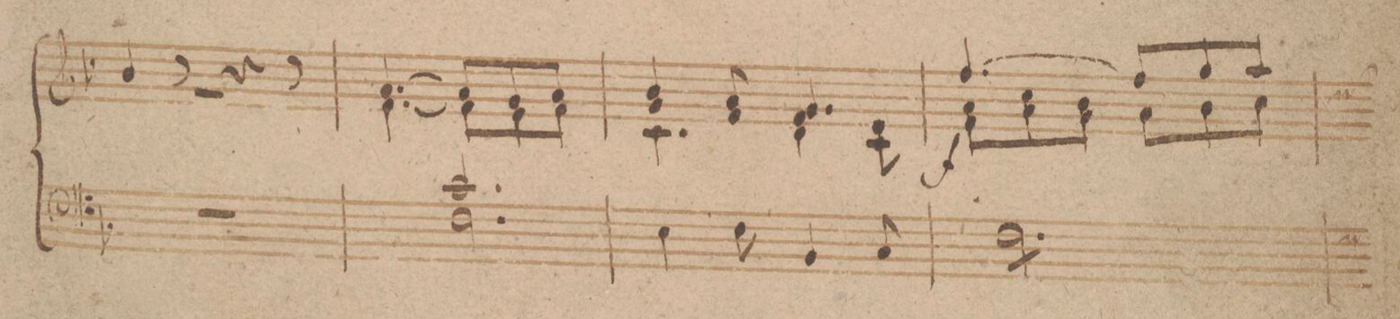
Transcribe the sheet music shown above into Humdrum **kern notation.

**kern
*I"Organo.
*clefF4
*k[b-]
*M6/8
2.r
=10
*^
2.c/	2.F\
*v	*v
=11
4E\
8F\
4BB-/
8C/
=12
*tremolo
8F\L
8F\
8F\
8F\
8F\
8F\J
=13
*-
